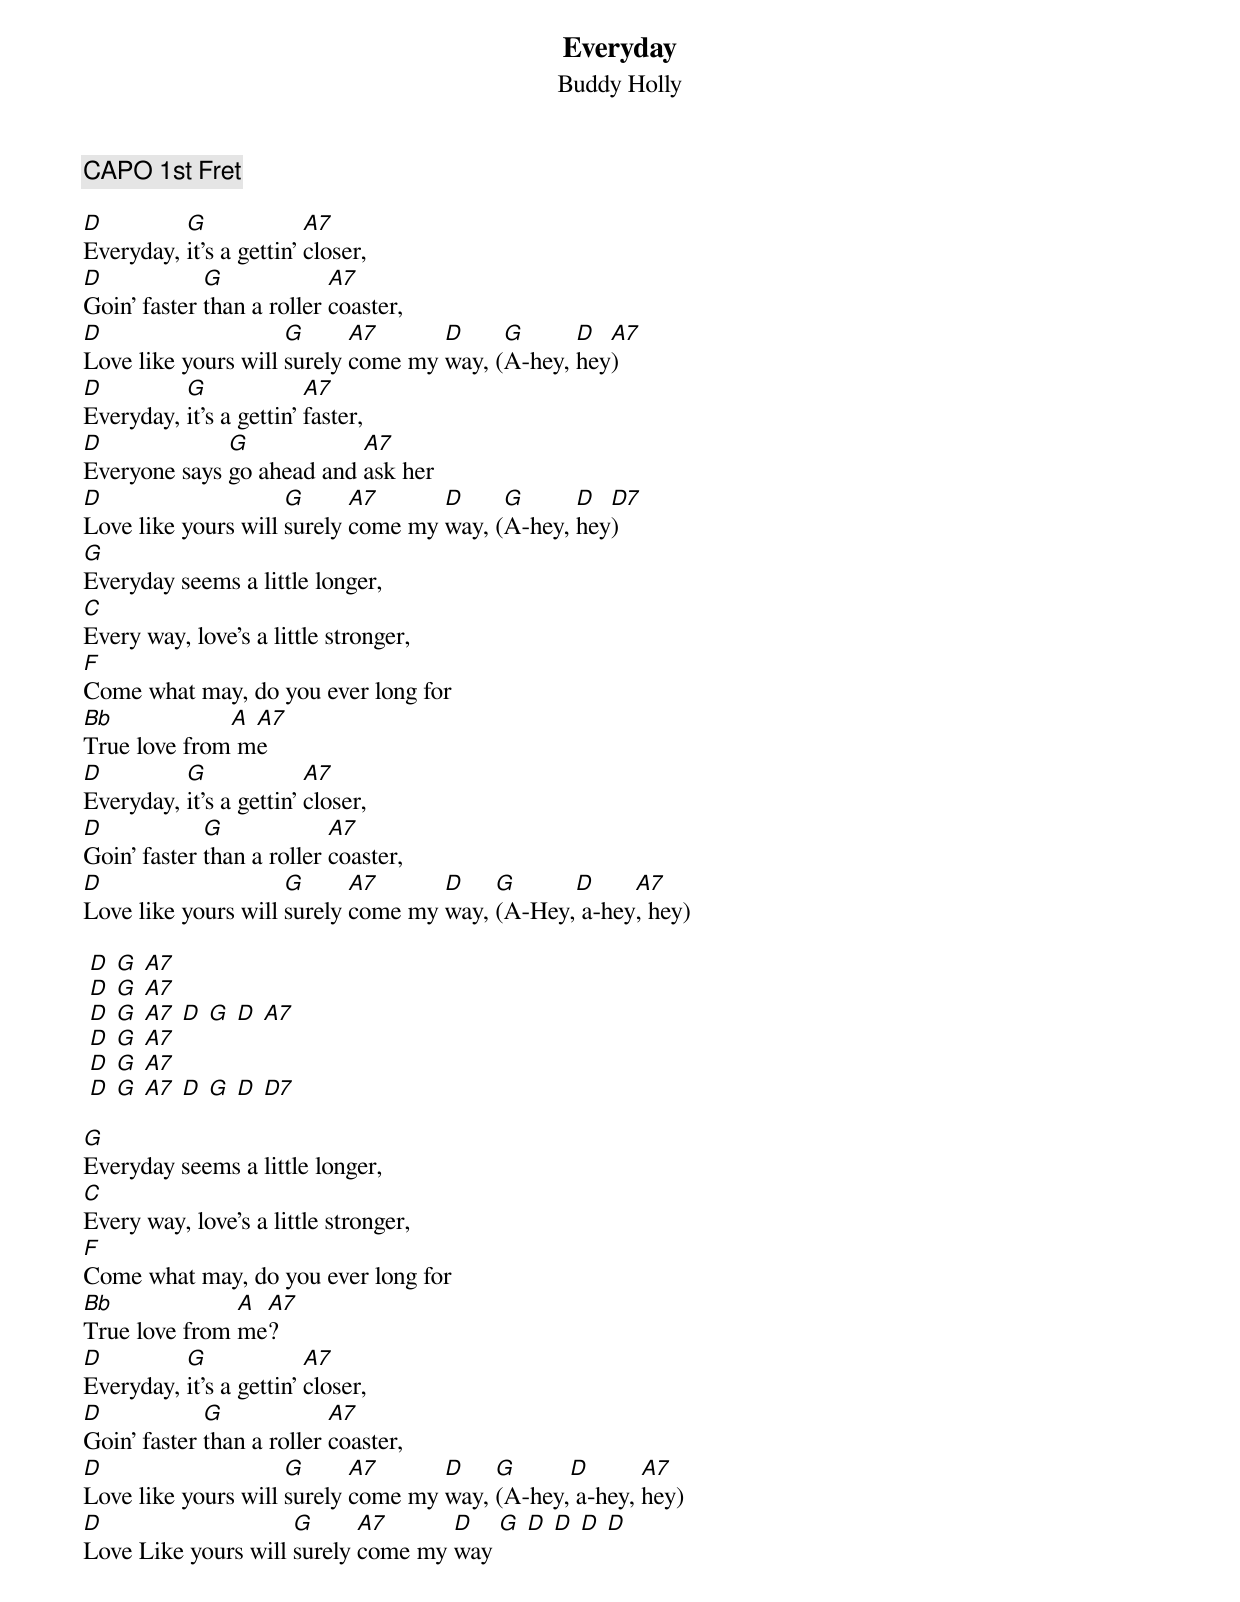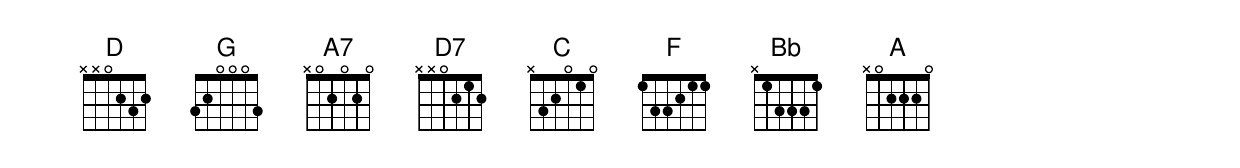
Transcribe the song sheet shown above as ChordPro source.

{title: Everyday}
{subtitle: Buddy Holly}

{c:CAPO 1st Fret}

[D]Everyday, [G]it's a gettin' [A7]closer,
[D]Goin' faster [G]than a roller [A7]coaster,
[D]Love like yours will [G]surely [A7]come my [D]way, ([G]A-hey, [D]hey[A7])
[D]Everyday, [G]it's a gettin' [A7]faster,
[D]Everyone says [G]go ahead and [A7]ask her
[D]Love like yours will [G]surely [A7]come my [D]way, ([G]A-hey, [D]hey[D7])
[G]Everyday seems a little longer,
[C]Every way, love's a little stronger,
[F]Come what may, do you ever long for
[Bb]True love from[A] m[A7]e
[D]Everyday, [G]it's a gettin' [A7]closer,
[D]Goin' faster [G]than a roller [A7]coaster,
[D]Love like yours will [G]surely [A7]come my [D]way, [G](A-Hey,[D] a-hey[A7], hey)

 [D] [G] [A7]
 [D] [G] [A7]
 [D] [G] [A7] [D] [G] [D] [A7]
 [D] [G] [A7]
 [D] [G] [A7]
 [D] [G] [A7] [D] [G] [D] [D7]

[G]Everyday seems a little longer,
[C]Every way, love's a little stronger,
[F]Come what may, do you ever long for
[Bb]True love from [A]me[A7]?
[D]Everyday, [G]it's a gettin' [A7]closer,
[D]Goin' faster [G]than a roller [A7]coaster,
[D]Love like yours will [G]surely [A7]come my [D]way, [G](A-hey,[D] a-hey, [A7]hey)
[D]Love Like yours will [G]surely [A7]come my [D]way [G] [D] [D] [D] [D]

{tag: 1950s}
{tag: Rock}
